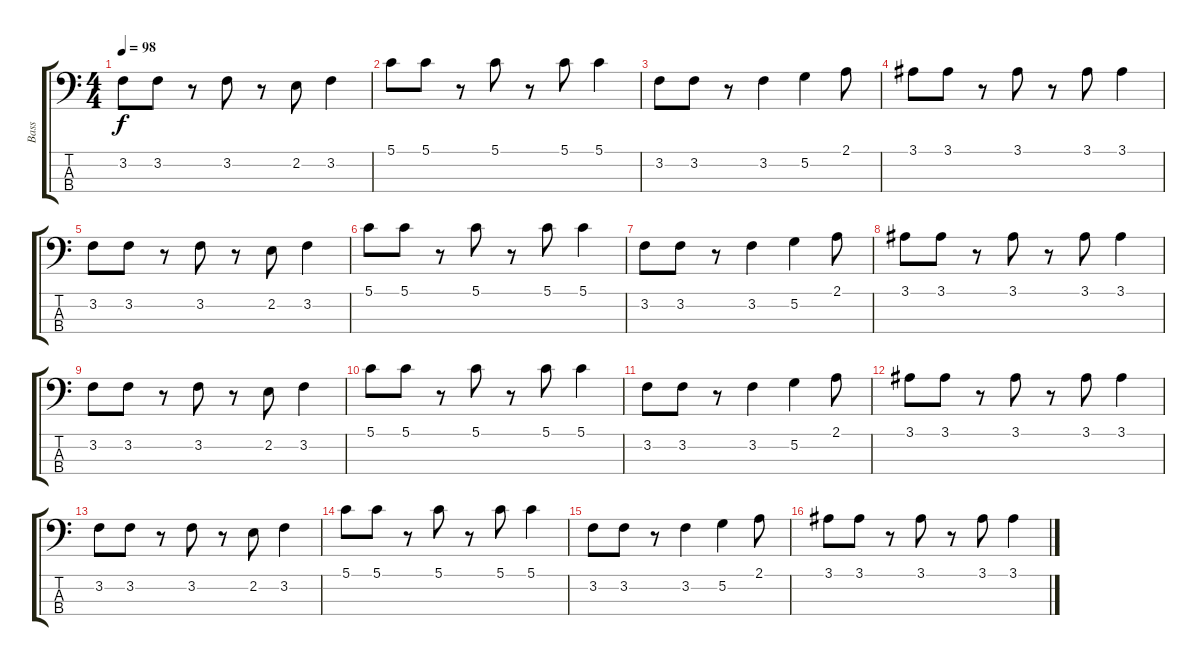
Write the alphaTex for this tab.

\track ("Bass" "Bass") {instrument electricbassfinger}
\staff {score tabs}
\tuning (G2 D2 A1 E1) {hide}
\ts (4 4)
\tempo 98
\clef f4
\ks c
3.2.8{dy f} 3.2.8 r.8 3.2.8 r.8 2.2.8 3.2.4 |
5.1.8 5.1.8 r.8 5.1.8 r.8 5.1.8 5.1.4 |
3.2.8 3.2.8 r.8 3.2.4 5.2.4 2.1.8 |
3.1.8 3.1.8 r.8 3.1.8 r.8 3.1.8 3.1.4 |
3.2.8 3.2.8 r.8 3.2.8 r.8 2.2.8 3.2.4 |
5.1.8 5.1.8 r.8 5.1.8 r.8 5.1.8 5.1.4 |
3.2.8 3.2.8 r.8 3.2.4 5.2.4 2.1.8 |
3.1.8 3.1.8 r.8 3.1.8 r.8 3.1.8 3.1.4 |
3.2.8 3.2.8 r.8 3.2.8 r.8 2.2.8 3.2.4 |
5.1.8 5.1.8 r.8 5.1.8 r.8 5.1.8 5.1.4 |
3.2.8 3.2.8 r.8 3.2.4 5.2.4 2.1.8 |
3.1.8 3.1.8 r.8 3.1.8 r.8 3.1.8 3.1.4 |
3.2.8 3.2.8 r.8 3.2.8 r.8 2.2.8 3.2.4 |
5.1.8 5.1.8 r.8 5.1.8 r.8 5.1.8 5.1.4 |
3.2.8 3.2.8 r.8 3.2.4 5.2.4 2.1.8 |
3.1.8 3.1.8 r.8 3.1.8 r.8 3.1.8 3.1.4
